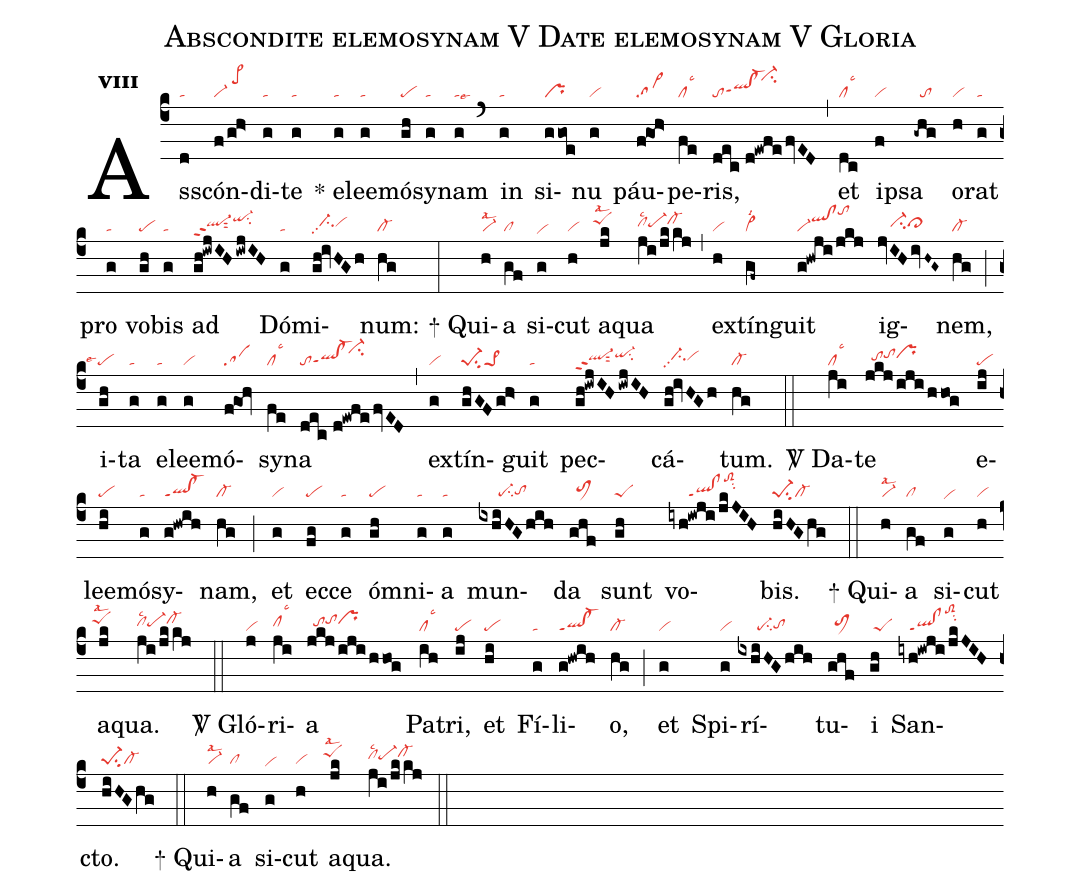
name:Abscondite elemosynam V Date elemosynam V Gloria;
office-part:re;
mode:8;
nabc-lines:1;
%%
initial-style: 1;
name: Abscondite eleemosynam;
mode: 8;
office-part: Responsorium;
annotation: Resp.;
annotation: viii;
nabc-lines:1;
%%
(c4) As(d|ta)scón(f/gh>|vi-/pe>hl)di(g|ta)te(g|ta) <sp>*</sp> e(g|ta)lee(g|ta)mó(gh|pe)sy(g|ta)nam(g|talse9) (`) in(g|ta) si(ggoe|pr)nu(g|vi) páu(f!go!h>|sa>)pe(fe|cllsc3)ris,(dec//d!ewfe/fvED|toqlhh!cl-hhppt1``ci-hm) (,) et(dc|cllsc3) ip(f|vi)sa(-ghg|//to) o(h|vi)rat(g|ta) pro(g|ta) vo(gh|pe)bis(g|ta) ad(gh!iwjIH/iwjIH|ql-hhppt2sut2qi-hjsu2) Dó(g|ta)mi(gh!ivHGh|//ci-hhpp2vihh)num:(hg|cl-) (:)
<sp>+</sp> Qui(h|vi-lsal2)a(gf|cl) si(g|vihe)cut(h|vi) a(jk|``peShilsal2)qua(ji/jkkj|clhhlsc2pe-hhcl-hi) (,) ex(h|vi)tín(gf~|vi>lsi2)guit(g!hwji/jkj|vi-qlhj!clhjtohm) ig(jvIHivH~G~|////ci-hhcl>hh)nem,(hg|cl-) (;) i(gh|````pelse4)ta(g|ta) e(g|ta)lee(g|vi)mó(f!goh|sa)sy(fe|cllsc3)na(dec//d!ewfe/fvED|toqlhg!cl-hgppt1``ci-hk) (,) ex(g|vi)tín(ghGFgh>|pe-1su2pe>1)guit(g|ta) pec(gh!iwjIH/iwjIH|ql-hhppt2sut2qi-hisu2)cá(gh!ivHGh|//ci-hhpp2vihh)tum.(hg|cl-) (::)

<sp>V/</sp> Da(ji|cllsc3)te(jkj/iji/hhog|//tohhtohiprhi) e(ij|pe)lee(hi|pe)mó(g|ta)sy(g!hwih|ql!cl-ppt1)nam,(hg|cl-) (;) et(g|vi) ec(fg|pe)ce(g|ta) óm(gh|pe)ni(g|ta)a(g|ta) mun(ixhiHGhih|//////pe-su2tohg)da(ghf|//toM1hh) sunt(gh|peS) vo(iyh!iwji/jkJIH|//////ql!clppt1toS2hlsu2)bis.(hiHGhg|pe-1su2cl-) (::)
<sp>+</sp> Qui(h|vi-lsal2)a(gf|cl) si(g|vihe)cut(h|vi) a(jk|``peShilsal2)qua.(ji/jkkj|clhhlsc2pe-hhcl-hi) (::)

<sp>V/</sp> Gló(j|vi)ri(ji|clhhlsc3)a(jkj/iji/hhog|//tohhtohiprhi) Pa(ih|cllsc3)tri,(ij|pe) et(hi|pe) Fí(g|ta)li(g!hwih|ql!cl-ppt1)o,(hg|cl-) (;) et(g|vi) Spi(g|vi)rí(ixhiHG/hih|//////pe-su2tohg)tu(ghf|//toM1hh)i(gh|/peS) San(iyh!iwji/jkJIH|///ql!clppt1toS2hmsu2)cto.(hiHGhg|pe-1su2cl-) (::)
<sp>+</sp> Qui(h|vi-lsal2)a(gf|cl) si(g|vihe)cut(h|vi) a(jk|``peShilsal2)qua.(ji/jkkj|clhhlsc2pe-hhcl-hi) (::)
